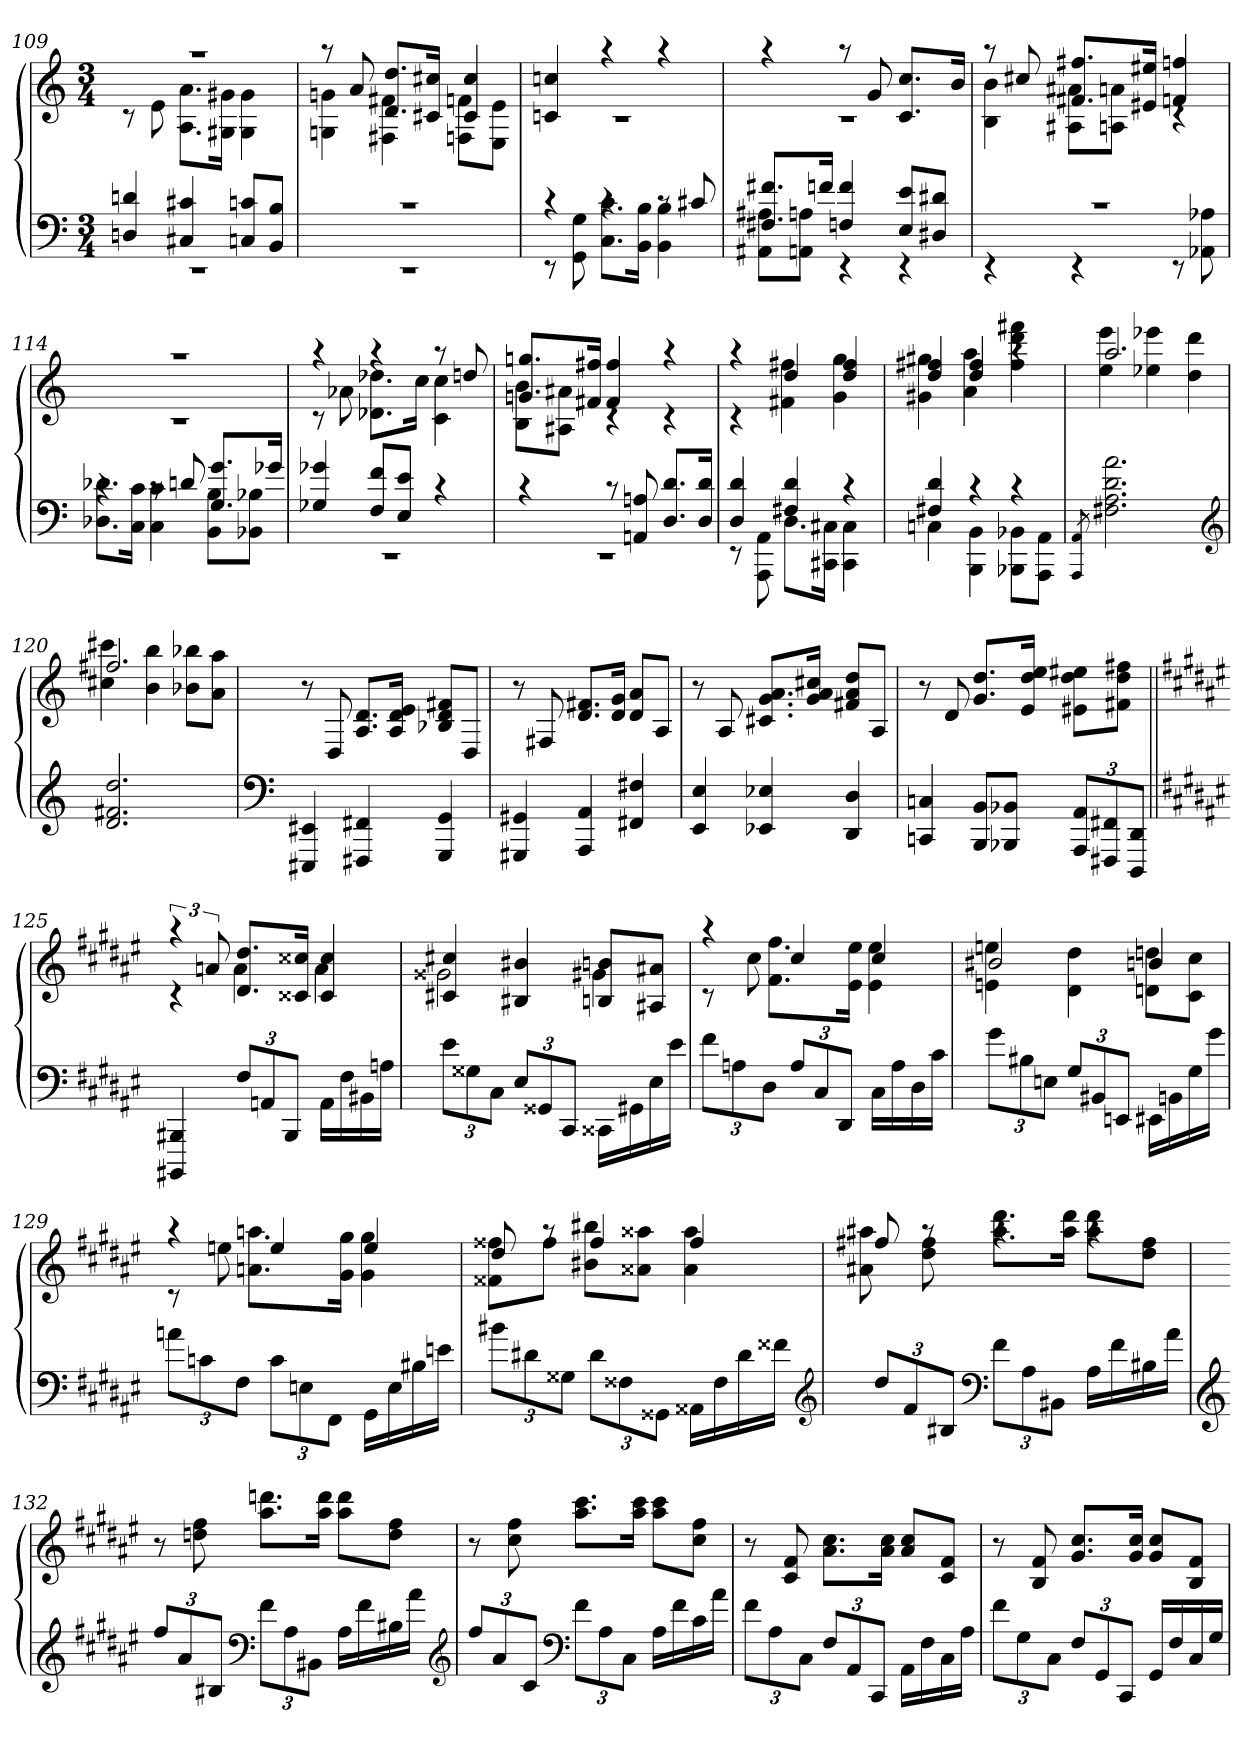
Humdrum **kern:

**kern	**kern
*part1	*part1
*staff2	*staff1
*clefF4	*clefG2
*k[]	*k[]
*M3/4	*M3/4
=109	=109
*^	*^
4Dn 4dn	2.rEE	2.raa	8rc
.	.	.	8e
4C#X 4c#X	.	.	8.A 8.aL
.	.	.	16G#X 16g#XJk
8Cn 8cnL	.	.	4G# 4g#
8BB 8BJ	.	.	.
=110	=110	=110	=110
2.rc	2.rEE	8raa	4Gn 4gn
.	.	8a	.
.	.	8.d 8.ddL	4F#X 4f#X
.	.	16c#X 16cc#XJk	.
.	.	4c# 4cc#	8Fn 8fnL
.	.	.	8E 8eJ
=111	=111	=111	=111
4rc	8rEE	4cn 4ccn	2.rc
.	8GG 8G	.	.
4rc	8.C 8.cL	4raa	.
.	16BB 16BJk	.	.
8rc	4BB 4B	4raa	.
8c#X	.	.	.
=112	=112	=112	=112
8.F#X 8.f#XL	8AA#X 8A#XL	4raa	2.rc
.	8AAn 8AnJ	.	.
16fnJk	.	.	.
4Fn 4f	4rEE	8raa	.
.	.	8g	.
8E 8eL	4rEE	8.c 8.ccL	.
8D#X 8d#XJ	.	.	.
.	.	16bJk	.
=113	=113	=113	=113
2.rc	4rEE	8raa	4B 4b
.	.	8cc#X	.
.	4rEE	8.f#X 8.ff#XL	8A#X 8a#XL
.	.	.	8An 8anJ
.	.	16e#X 16ee#XJk	.
.	8rEE	4fn 4ffn	4rc
.	8AA-X 8A-X	.	.
=114	=114	=114	=114
4rc	8.D-X 8.d-XL	2.raa	2.rc
.	16C 16cJk	.	.
8rc	4C 4c	.	.
8dn	.	.	.
8.G 8.gL	8BB 8BL	.	.
.	8BB-X 8B-XJ	.	.
16g-XJk	.	.	.
=115	=115	=115	=115
4G-X 4g-X	2.rEE	4raa	8rc
.	.	.	8a-X
8F 8fL	.	4raa	8.d-X 8.dd-XL
8E 8eJ	.	.	.
.	.	.	16ccJk
4rc	.	8raa	4c 4cc
.	.	8ddn	.
=116	=116	=116	=116
4rc	2.rEE	8.gn 8.ggnL	8B 8bL
.	.	.	8A#X 8a#XJ
.	.	16f#X 16ff#XJk	.
8rc	.	4f# 4ff#	4rc
8AAn 8An	.	.	.
8.D 8.dL	.	4raa	4rc
16D 16dJk	.	.	.
=117	=117	=117	=117
4D 4d	8rEE	4raa	4rc
.	8AAA 8AA	.	.
4F#X 4d	8.DL	4dd	4f#X 4ff#X
.	16CC#X 16C#XJk	.	.
4rc	4CC# 4C#	4dd 4ff#	4g 4gg
=118	=118	=118	=118
4F#X 4d	4Cn	4dd 4ff#X	4g#X 4gg#X
4rc	4BBB 4BB	4dd 4ff#	4a 4aa
4rc	8BBB-X 8BB-XL	4raa	4ff# 4ddd 4fff#X
.	8AAA 8AAJ	.	.
*v	*v	*	*
=119	=119	=119
8qAAA/ 8qAA/	.	.
2.F#X 2.A 2.d 2.a	2.aa	4ee 4eee
.	.	4ee-X 4eee-X
.	.	4dd 4ddd
*clefG2	*	*
=120	=120	=120
2.d 2.f#X 2.dd	2.ff#X	4cc#X 4ccc#X
.	.	4b 4bb
.	.	8b-X 8bb-XL
.	.	8a 8aaJ
*	*v	*v
=121	=121
*clefF4	*
4EEE#X 4EE#X	8r
.	8D
4FFF#X 4FF#X	8.A 8.dL
.	16A 16d 16eJk
4GGG 4GG	8B-X 8d 8f#XL
.	8DJ
=122	=122
4GGG#X 4GG#X	8r
.	8F#X
4AAA 4AA	8.d 8.f#XL
.	16d 16gJk
4FF#X 4F#X	8d 8aL
.	8AJ
=123	=123
4EE 4E	8r
.	8A
4EE-X 4E-X	8.c#X 8.g 8.aL
.	16g 16a 16cc#XJk
4DD 4D	8f#X 8a 8ddL
.	8AJ
=124	=124
4CCn 4Cn	8r
.	8d
8BBB 8BBL	8.g 8.ddL
8BBB-X 8BB-XJ	.
.	16e 16dd 16eeJk
12AAA 12AAL	8e#X 8dd 8ee#XL
12FFF#X 12FF#X	.
.	8f#X 8dd 8ff#XJ
12DDD 12DDJ	.
=125||	=125||
*k[f#c#g#d#a#e#]	*k[f#c#g#d#a#e#]
*	*^
4BBBB#X 4BBB#X	6raa	4rc
.	12an	.
12F#L	8.d# 8.dd#L	4a
12AAn	.	.
12BBB#J	.	.
.	16c##X 16cc##XJk	.
16AALL	4c## 4cc##	4a
16F#	.	.
16BB#X	.	.
16AnJJ	.	.
=126	=126	=126
12e#L	4c#X 4cc#X	2g##X
12G##X	.	.
12C#J	.	.
12E#L	4B#X 4b#X	.
12GG##X	.	.
12CC#J	.	.
16CC##XLL	8Bn 8bnL	4g#X
16GG#X	.	.
16E#	8A#X 8a#XJ	.
16e#JJ	.	.
=127	=127	=127
12f#L	4raa	8rc
12An	.	.
.	.	8cc#
12D#J	.	.
12AL	4cc#	8.f# 8.ff#L
12C#	.	.
12DD#J	.	.
.	.	16e# 16ee#Jk
16C#LL	4cc#	4e# 4ee#
16A	.	.
16D#	.	.
16c#JJ	.	.
=128	=128	=128
12g#L	2b#X	4en 4een
12B#X	.	.
12EnJ	.	.
12G#L	.	4d# 4dd#
12BB#X	.	.
12EEnJ	.	.
16EE#XLL	4bn	8dn 8ddnL
16BBn	.	.
16G#	.	8c# 8cc#J
16g#JJ	.	.
=129	=129	=129
12anL	4raa	8rc
12cn	.	.
.	.	8een
12F#J	.	.
12cL	4ee	8.an 8.aanL
12En	.	.
12FF#J	.	.
.	.	16g# 16gg#Jk
16GG#LL	4ee	4g# 4gg#
16E	.	.
16B#X	.	.
16enJJ	.	.
=130	=130	=130
12b#XL	8dd#	8f##X 8ff##XL
12d#X	.	.
.	8raa	8ff##J
12G##XJ	.	.
12d#L	4ff##	8b#X 8bb#XL
12F##X	.	.
.	.	8a##X 8aa##XJ
12GG##XJ	.	.
16AA##XLL	4ff##	4a## 4aa##
16F##	.	.
16d#	.	.
16f##XJJ	.	.
*clefG2	*	*
=131	=131	=131
12dd#L	8ff#X	8a#X 8aa#X
12f#	.	.
.	8raa	8dd# 8ff#
12B#XJ	.	.
*clefF4	*	*
12f#L	4raa	8.aa# 8.ddd#L
12A#	.	.
12BB#XJ	.	.
.	.	16aa# 16ddd#Jk
16A#LL	4raa	8aa# 8ddd#L
16f#	.	.
16B#X	.	8dd# 8ff#J
16a#JJ	.	.
*	*v	*v
=132	=132
*clefG2	*
12ff#L	8r
12a#	.
.	8ddn 8ff#
12B#XJ	.
*clefF4	*
12f#L	8.aa# 8.dddnL
12A#	.
12BB#XJ	.
.	16aa# 16dddJk
16A#LL	8aa# 8dddL
16f#	.
16B#X	8dd 8ff#J
16a#JJ	.
*clefG2	*
=133	=133
12ff#L	8r
12a#	.
.	8cc# 8ff#
12c#J	.
*clefF4	*
12f#L	8.aa# 8.ccc#L
12A#	.
12C#J	.
.	16aa# 16ccc#Jk
16A#LL	8aa# 8ccc#L
16f#	.
16c#	8cc# 8ff#J
16a#JJ	.
=134	=134
12f#L	8r
12A#	.
.	8c# 8f#
12C#J	.
12F#L	8.a# 8.cc#L
12AA#	.
12CC#J	.
.	16a# 16cc#Jk
16AA#LL	8a# 8cc#L
16F#	.
16C#	8c# 8f#J
16A#JJ	.
=135	=135
12f#L	8r
12G#	.
.	8B 8f#
12C#J	.
12F#L	8.g# 8.cc#L
12GG#	.
12CC#J	.
.	16g# 16cc#Jk
16GG#LL	8g# 8cc#L
16F#	.
16C#	8B 8f#J
16G#JJ	.
=	=
*-	*-
